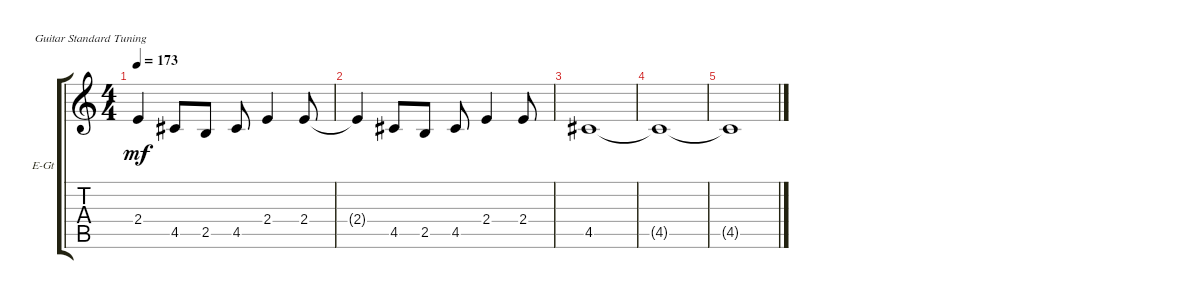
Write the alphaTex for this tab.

\defaultSystemsLayout 4
\bracketExtendMode groupsimilarinstruments
\firstSystemTrackNameOrientation horizontal
\otherSystemsTrackNameOrientation horizontal
\track ("Electric Guitar" "E-Gt") {instrument distortionguitar}
\staff {score tabs}
\tuning (E4 B3 G3 D3 A2 E2)
\ts (4 4)
\tempo 173
\clef g2
\ks c
2.4{t}.4{dy mf} 4.5.8 2.5.8 4.5.8 2.4.4 2.4.8 |
2.4{t}.4 4.5.8 2.5.8 4.5.8 2.4.4 2.4.8 |
4.5.1 |
4.5{t}.1 |
4.5{t}.1
